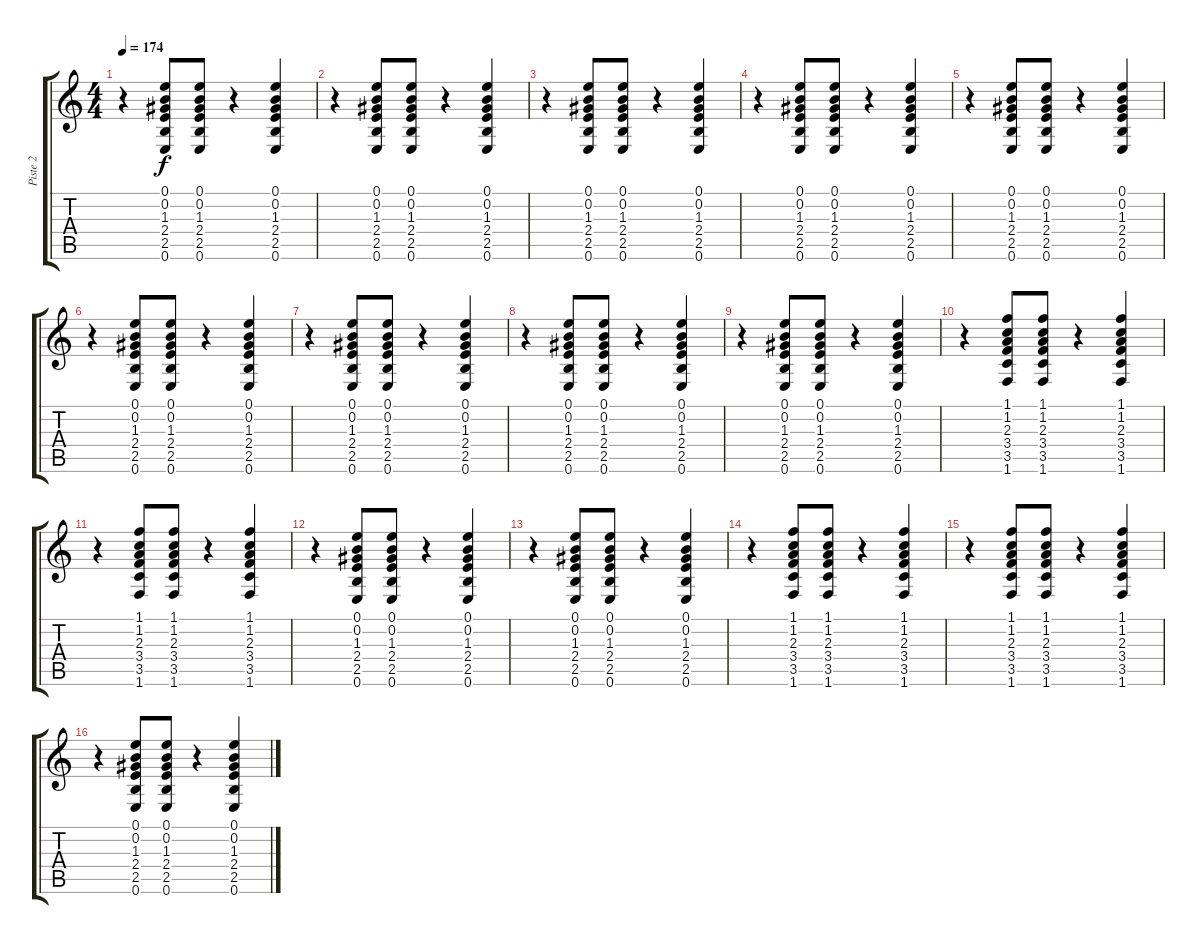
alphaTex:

\track ("Piste 2" "Piste 2") {instrument electricguitarclean}
\staff {score tabs}
\tuning (E4 B3 G3 D3 A2 E2) {hide}
\ts (4 4)
\tempo 174
\clef g2
\ks c
r.4{dy f} (0.1 0.2 1.3 2.4 2.5 0.6).8 (0.1 0.2 1.3 2.4 2.5 0.6).8 r.4 (0.1 0.2 1.3 2.4 2.5 0.6).4 |
r.4 (0.1 0.2 1.3 2.4 2.5 0.6).8 (0.1 0.2 1.3 2.4 2.5 0.6).8 r.4 (0.1 0.2 1.3 2.4 2.5 0.6).4 |
r.4 (0.1 0.2 1.3 2.4 2.5 0.6).8 (0.1 0.2 1.3 2.4 2.5 0.6).8 r.4 (0.1 0.2 1.3 2.4 2.5 0.6).4 |
r.4 (0.1 0.2 1.3 2.4 2.5 0.6).8 (0.1 0.2 1.3 2.4 2.5 0.6).8 r.4 (0.1 0.2 1.3 2.4 2.5 0.6).4 |
r.4 (0.1 0.2 1.3 2.4 2.5 0.6).8 (0.1 0.2 1.3 2.4 2.5 0.6).8 r.4 (0.1 0.2 1.3 2.4 2.5 0.6).4 |
r.4 (0.1 0.2 1.3 2.4 2.5 0.6).8 (0.1 0.2 1.3 2.4 2.5 0.6).8 r.4 (0.1 0.2 1.3 2.4 2.5 0.6).4 |
r.4 (0.1 0.2 1.3 2.4 2.5 0.6).8 (0.1 0.2 1.3 2.4 2.5 0.6).8 r.4 (0.1 0.2 1.3 2.4 2.5 0.6).4 |
r.4 (0.1 0.2 1.3 2.4 2.5 0.6).8 (0.1 0.2 1.3 2.4 2.5 0.6).8 r.4 (0.1 0.2 1.3 2.4 2.5 0.6).4 |
r.4 (0.1 0.2 1.3 2.4 2.5 0.6).8 (0.1 0.2 1.3 2.4 2.5 0.6).8 r.4 (0.1 0.2 1.3 2.4 2.5 0.6).4 |
r.4 (1.1 1.2 2.3 3.4 3.5 1.6).8 (1.1 1.2 2.3 3.4 3.5 1.6).8 r.4 (1.1 1.2 2.3 3.4 3.5 1.6).4 |
r.4 (1.1 1.2 2.3 3.4 3.5 1.6).8 (1.1 1.2 2.3 3.4 3.5 1.6).8 r.4 (1.1 1.2 2.3 3.4 3.5 1.6).4 |
r.4 (0.1 0.2 1.3 2.4 2.5 0.6).8 (0.1 0.2 1.3 2.4 2.5 0.6).8 r.4 (0.1 0.2 1.3 2.4 2.5 0.6).4 |
r.4 (0.1 0.2 1.3 2.4 2.5 0.6).8 (0.1 0.2 1.3 2.4 2.5 0.6).8 r.4 (0.1 0.2 1.3 2.4 2.5 0.6).4 |
r.4 (1.1 1.2 2.3 3.4 3.5 1.6).8 (1.1 1.2 2.3 3.4 3.5 1.6).8 r.4 (1.1 1.2 2.3 3.4 3.5 1.6).4 |
r.4 (1.1 1.2 2.3 3.4 3.5 1.6).8 (1.1 1.2 2.3 3.4 3.5 1.6).8 r.4 (1.1 1.2 2.3 3.4 3.5 1.6).4 |
r.4 (0.1 0.2 1.3 2.4 2.5 0.6).8 (0.1 0.2 1.3 2.4 2.5 0.6).8 r.4 (0.1 0.2 1.3 2.4 2.5 0.6).4
